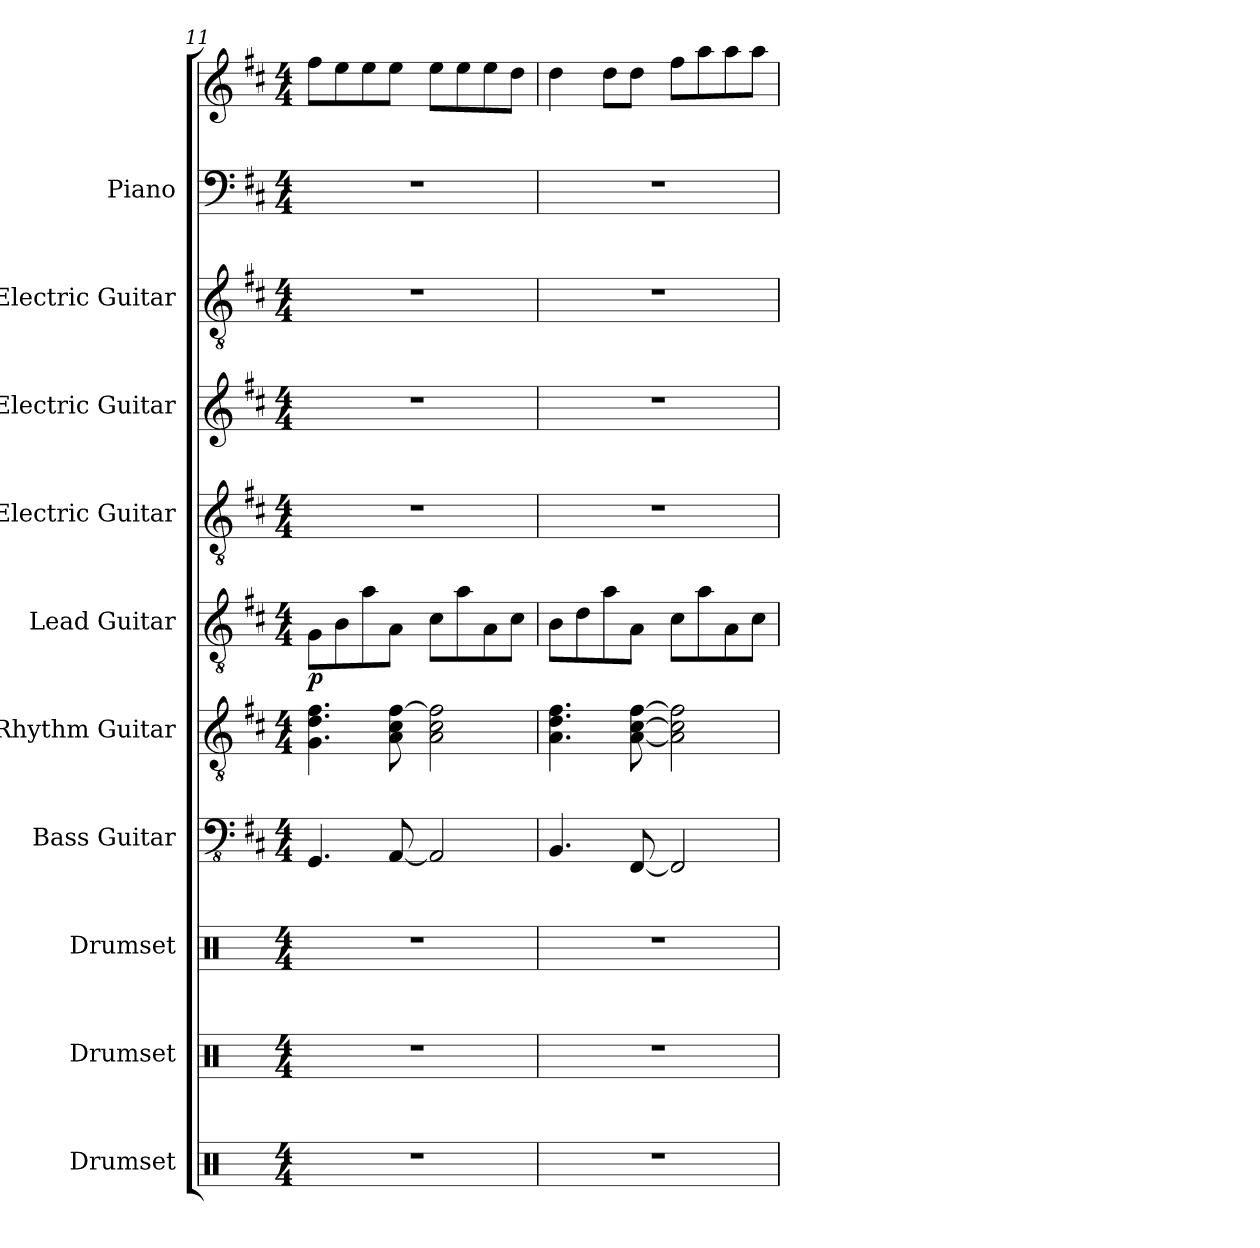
**kern	**kern	**kern	**kern	**kern	**kern	**dynam	**kern	**kern	**kern	**kern	**kern
*part10	*part9	*part8	*part7	*part6	*part5	*part5	*part4	*part3	*part2	*part1	*part1
*staff11	*staff10	*staff9	*staff8	*staff7	*staff6	*staff6	*staff5	*staff4	*staff3	*staff2	*staff1
*I"Drumset	*I"Drumset	*I"Drumset	*I"Bass Guitar	*I"Rhythm Guitar	*I"Lead Guitar	*	*I"Electric Guitar	*I"Electric Guitar	*I"Electric Guitar	*I"Piano	*
*I'Drs.	*I'Drs.	*I'Drs.	*I'B. Gtr.	*I'R. Gtr.	*I'L. Gtr.	*	*I'El. Guit.	*I'El. Guit.	*I'El. Guit.	*I'Pno.	*
*clefX	*clefX	*clefX	*clefFv4	*clefGv2	*clefGv2	*	*clefGv2	*clefG2	*clefGv2	*clefF4	*clefG2
*k[]	*k[]	*k[]	*k[f#c#]	*k[f#c#]	*k[f#c#]	*	*k[f#c#]	*k[f#c#]	*k[f#c#]	*k[f#c#]	*k[f#c#]
*M4/4	*M4/4	*M4/4	*M4/4	*M4/4	*M4/4	*	*M4/4	*M4/4	*M4/4	*M4/4	*M4/4
=11	=11	=11	=11	=11	=11	=11	=11	=11	=11	=11	=11
!	!	!	!	!	!	!LO:DY:b	!	!	!	!	!
1r	1r	1r	4.GGG/	4.G\ 4.d\ 4.f#\	8G\L	p	1r	1r	1r	1r	8ff#\L
.	.	.	.	.	8B\	.	.	.	.	.	8ee\
.	.	.	.	.	8a\	.	.	.	.	.	8ee\
.	.	.	[8AAA/	8A\ 8c#\ [8f#\	8A\J	.	.	.	.	.	8ee\J
.	.	.	2AAA/]	2A\ 2c#\ 2f#\]	8c#\L	.	.	.	.	.	8ee\L
.	.	.	.	.	8a\	.	.	.	.	.	8ee\
.	.	.	.	.	8A\	.	.	.	.	.	8ee\
.	.	.	.	.	8c#\J	.	.	.	.	.	8dd\J
!!LO:PB:g=z
=12	=12	=12	=12	=12	=12	=12	=12	=12	=12	=12	=12
1r	1r	1r	4.BBB/	4.A\ 4.d\ 4.f#\	8B\L	.	1r	1r	1r	1r	4dd\
.	.	.	.	.	8d\	.	.	.	.	.	.
.	.	.	.	.	8a\	.	.	.	.	.	8dd\L
.	.	.	[8FFF#/	[8A\ [8c#\ [8f#\	8A\J	.	.	.	.	.	8dd\J
.	.	.	2FFF#/]	2A\] 2c#\] 2f#\]	8c#\L	.	.	.	.	.	8ff#\L
.	.	.	.	.	8a\	.	.	.	.	.	8aa\
.	.	.	.	.	8A\	.	.	.	.	.	8aa\
.	.	.	.	.	8c#\J	.	.	.	.	.	8aa\J
=	=	=	=	=	=	=	=	=	=	=	=
*-	*-	*-	*-	*-	*-	*-	*-	*-	*-	*-	*-
